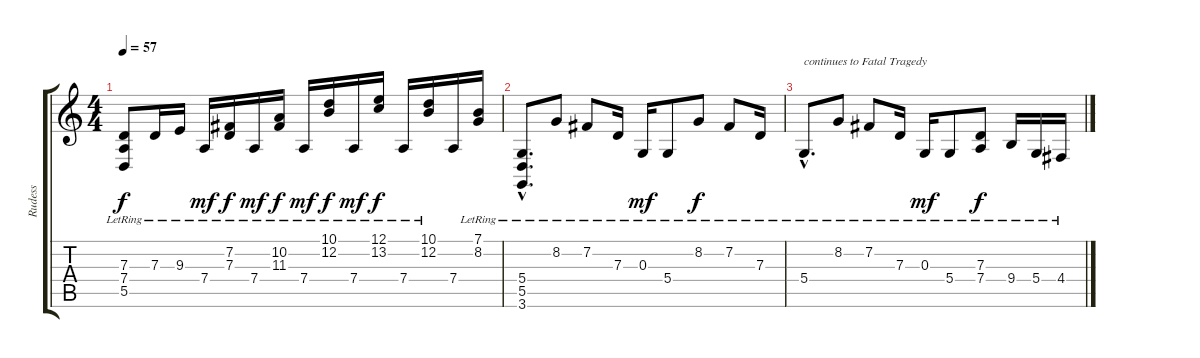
\track ("Rudess" "Rudess") {instrument acousticgrandpiano}
\staff {score tabs}
\tuning (E4 B3 G3 D3 A2 E2) {hide}
\ts (4 4)
\tempo 57
\clef g2
\ks c
(7.3{lr} 7.4{lr} 5.5{lr}).8{dy f} 7.3{lr}.16 9.3{lr}.16 7.4{lr}.16{dy mf} (7.2{lr} 7.3{lr}).16{dy f} 7.4{lr}.16{dy mf} (10.2{lr} 11.3{lr}).16{dy f} 7.4{lr}.16{dy mf} (10.1{lr} 12.2{lr}).16{dy f} 7.4{lr}.16{dy mf} (12.1{lr} 13.2{lr}).16{dy f} 7.4{lr}.16 (10.1{lr} 12.2{lr}).16 7.4.16 (7.1{lr} 8.2{lr}).16 |
(5.4{hac lr} 5.5{hac lr} 3.6{hac lr}).8{d} 8.2{lr}.8 7.2{lr}.8 7.3{lr}.16 0.3{lr}.16{dy mf} 5.4{lr}.8 8.2{lr}.8{dy f} 7.2{lr}.8 7.3{lr}.16 |
5.4{hac lr}.8{d txt "continues to Fatal Tragedy"} 8.2{lr}.8 7.2{lr}.8 7.3{lr}.16 0.3{lr}.16{dy mf} 5.4{lr}.8 (7.3{lr} 7.4).8{dy f} 9.4{lr}.16 5.4{lr}.16 4.4{lr}.16
